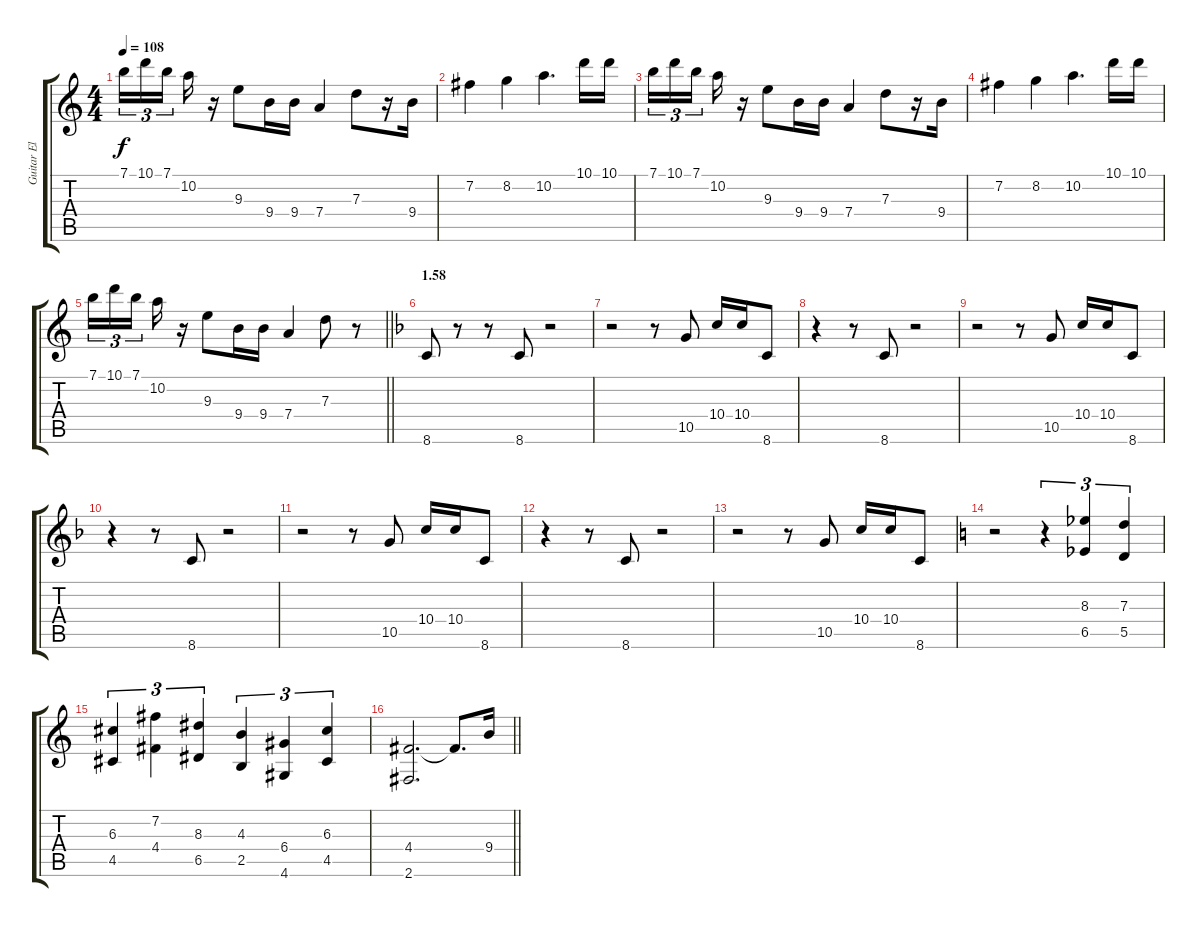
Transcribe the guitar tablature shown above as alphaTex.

\track ("Guitar El" "Guitar El") {instrument overdrivenguitar}
\staff {score tabs}
\tuning (E4 B3 G3 D3 A2 E2) {hide}
\ts (4 4)
\tempo 108
\clef g2
\ks c
7.1.16{tu (3 2) dy f} 10.1.16{tu (3 2)} 7.1.16{tu (3 2) beam splitsecondary} 10.2.16 r.16 9.3.8 9.4.16 9.4.16 7.4.4 7.3.8 r.16 9.4.16 |
7.2.4 8.2.4 10.2.4{d} 10.1.16 10.1.16 |
7.1.16{tu (3 2)} 10.1.16{tu (3 2)} 7.1.16{tu (3 2) beam splitsecondary} 10.2.16 r.16 9.3.8 9.4.16 9.4.16 7.4.4 7.3.8 r.16 9.4.16 |
7.2.4 8.2.4 10.2.4{d} 10.1.16 10.1.16 |
\barLineRight lightlight
7.1.16{tu (3 2)} 10.1.16{tu (3 2)} 7.1.16{tu (3 2) beam splitsecondary} 10.2.16 r.16 9.3.8 9.4.16 9.4.16 7.4.4 7.3.8 r.8 |
\section ("" "1.58")
\ks f
8.6.8 r.8 r.8 8.6.8 r.2 |
r.2 r.8 10.5.8 10.4.16 10.4.16 8.6.8 |
r.4 r.8 8.6.8 r.2 |
r.2 r.8 10.5.8 10.4.16 10.4.16 8.6.8 |
r.4 r.8 8.6.8 r.2 |
r.2 r.8 10.5.8 10.4.16 10.4.16 8.6.8 |
r.4 r.8 8.6.8 r.2 |
r.2 r.8 10.5.8 10.4.16 10.4.16 8.6.8 |
\ks c
r.2 r.4{tu (3 2)} (8.3{acc b} 6.5{acc b}).4{tu (3 2)} (7.3 5.5).4{tu (3 2)} |
(6.3 4.5).4{tu (3 2)} (7.2 4.4).4{tu (3 2)} (8.3 6.5).4{tu (3 2)} (4.3 2.5).4{tu (3 2)} (6.4 4.6).4{tu (3 2)} (6.3 4.5).4{tu (3 2)} |
\barLineRight lightlight
(4.4 2.6).2{d} 4.4{t}.8{d} 9.4.16
